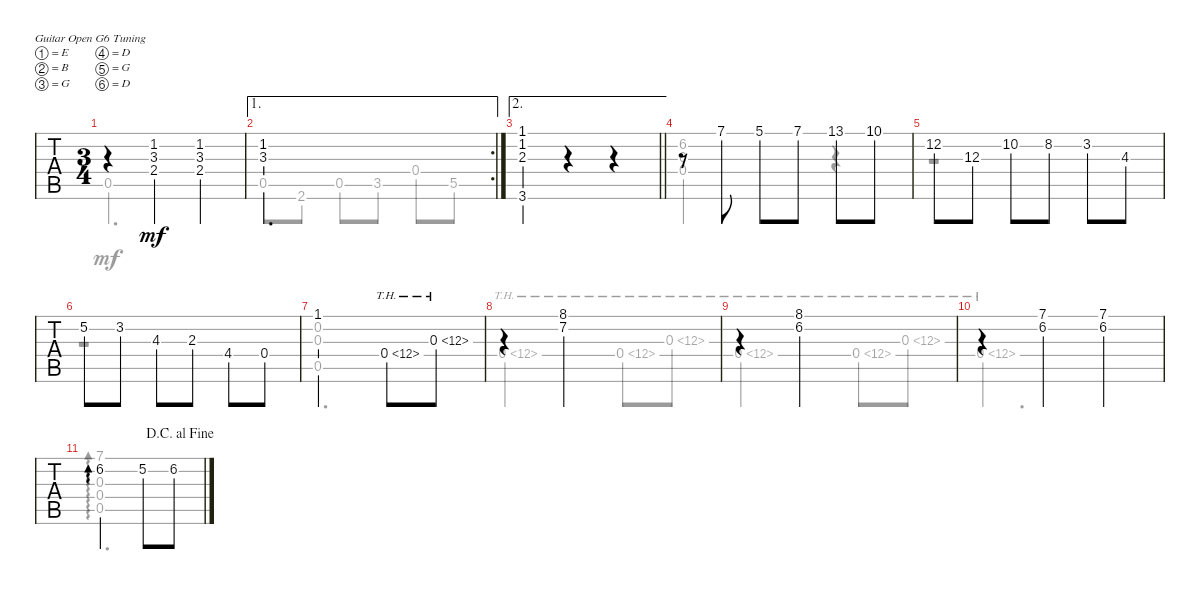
\bracketExtendMode groupsimilarinstruments
\singleTrackTrackNamePolicy hidden
\multiTrackTrackNamePolicy hidden
\firstSystemTrackNameOrientation horizontal
\otherSystemsTrackNameOrientation horizontal
\track ("Untitled" "Untitled") {instrument acousticguitarnylon}
\staff {tabs}
\tuning (E4 B3 G3 D3 G2 D2)
\voice
\ts (3 4)
\tempo (120 hide)
\clef g2
\ks dminor
r.4{dy mf} (1.2 3.3 2.4).4 (1.2 3.3 2.4).4 |
\ae 1
\rc 2
(1.2 3.3).2{d} |
\ae 2
\barLineRight lightlight
\ks aminor
(1.1 1.2 2.3 3.6).4 r.4 r.4 |
r.8 7.1.8 5.1.8 7.1.8 13.1.8 10.1.8 |
12.2.8 12.3.8 10.2.8 8.2.8 3.2.8 4.3.8 |
5.2.8 3.2.8 4.3.8 2.3.8 4.4.8 0.4.8 |
1.1.2 0.4{th 12}.8 0.3{th 12}.8 |
r.4 (8.1 7.2).2 |
r.4 (8.1 6.2).2 |
r.4 (7.1 6.2).4 (7.1 6.2).4 |
\jump dacapoalfine
6.2.2{ad 0} 5.2.8 6.2.8
\voice
\clef g2
\ottava regular
\simile none
\ks dminor
0.5.2{d dy mf} |
0.5.8 2.6.8 0.5.8 3.5.8 0.4.8 5.5.8 |
\barLineRight lightlight
\ks aminor
|
(6.2 0.3 0.4).2 r.4 |
r.1 |
r.1 |
(0.2 0.3 0.5).2{d} |
0.4{th 12}.2 0.4{th 12}.8 0.3{th 12}.8 |
0.4{th 12}.2 0.4{th 12}.8 0.3{th 12}.8 |
0.4{th 12}.2{d} |
(7.1 0.3 0.4 0.5).2{d ad 0}
